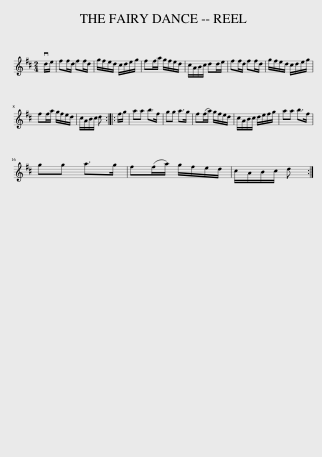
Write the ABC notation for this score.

X:1
L:1/8
M:2/4
I:linebreak $
K:D
V:1 treble
V:1
 vd/e/ | ff/d/ ff/d/ | g/f/e/d/ c/d/e/g/ | ff/a/ g/f/e/d/ | c/A/B/c/ dd/e/ | %5
 ff/d/ ff/d/ | g/f/e/d/ c/d/e/g/ |$ ff/a/ g/f/e/d/ | c/A/B/c/ d :: f/g/ | %10
 aa b>f | gg a>g | f(f/a/) g/f/e/d/ | c/A/B/c/ d/e/f/g/ | aa b>f |$ %15
 gg a>g | f(f/a/) g/f/e/d/ | c/A/B/c/ d :| %18
